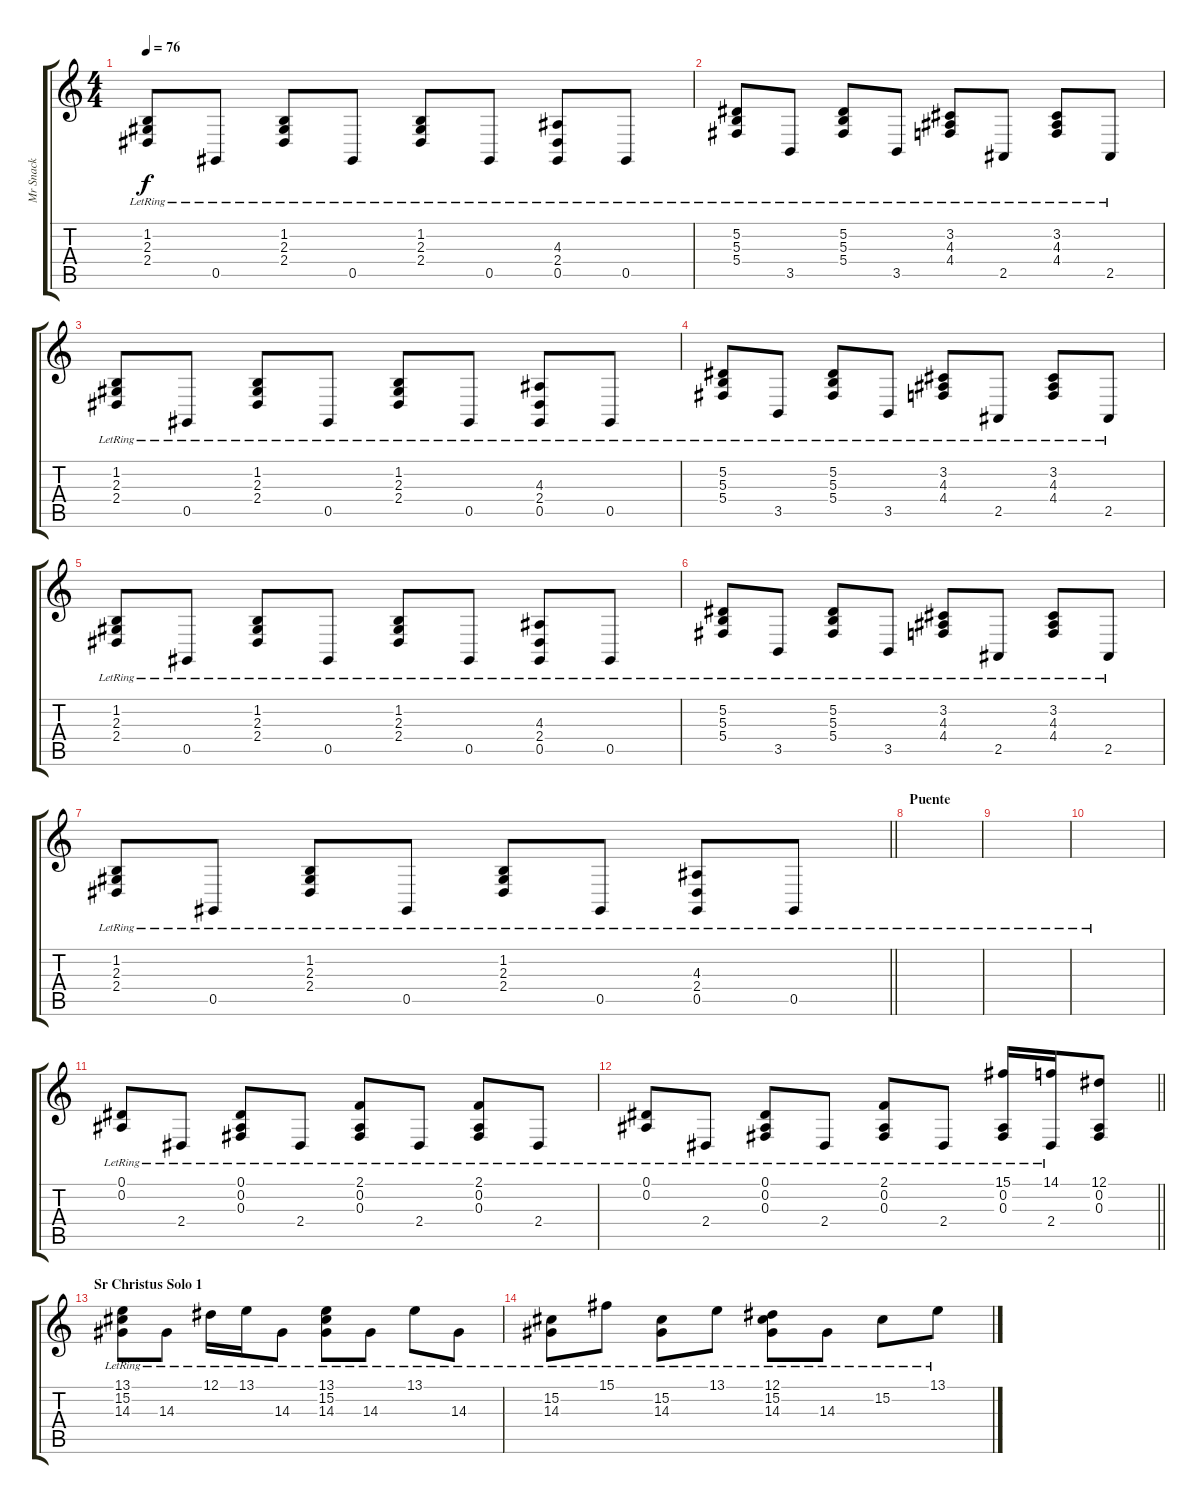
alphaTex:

\track ("Mr Snack" "Mr Snack") {instrument acousticgrandpiano}
\staff {score tabs}
\tuning (Eb4 Bb3 Gb3 Db3 Ab2 Eb2) {hide}
\ts (4 4)
\tempo 76
\clef g2
\ks c
(1.2{lr} 2.3{lr} 2.4{lr}).8{dy f} 0.5{lr}.8 (1.2{lr} 2.3{lr} 2.4{lr}).8 0.5{lr}.8 (1.2{lr} 2.3{lr} 2.4{lr}).8 0.5{lr}.8 (4.3{lr} 2.4{lr} 0.5{lr}).8 0.5{lr}.8 |
(5.2{lr} 5.3{lr} 5.4{lr}).8 3.5{lr}.8 (5.2{lr} 5.3{lr} 5.4{lr}).8 3.5{lr}.8 (3.2{lr} 4.3{lr} 4.4{lr}).8 2.5{lr}.8 (3.2{lr} 4.3{lr} 4.4{lr}).8 2.5{lr}.8 |
(1.2{lr} 2.3{lr} 2.4{lr}).8 0.5{lr}.8 (1.2{lr} 2.3{lr} 2.4{lr}).8 0.5{lr}.8 (1.2{lr} 2.3{lr} 2.4{lr}).8 0.5{lr}.8 (4.3{lr} 2.4{lr} 0.5{lr}).8 0.5{lr}.8 |
(5.2{lr} 5.3{lr} 5.4{lr}).8 3.5{lr}.8 (5.2{lr} 5.3{lr} 5.4{lr}).8 3.5{lr}.8 (3.2{lr} 4.3{lr} 4.4{lr}).8 2.5{lr}.8 (3.2{lr} 4.3{lr} 4.4{lr}).8 2.5{lr}.8 |
(1.2{lr} 2.3{lr} 2.4{lr}).8 0.5{lr}.8 (1.2{lr} 2.3{lr} 2.4{lr}).8 0.5{lr}.8 (1.2{lr} 2.3{lr} 2.4{lr}).8 0.5{lr}.8 (4.3{lr} 2.4{lr} 0.5{lr}).8 0.5{lr}.8 |
(5.2{lr} 5.3{lr} 5.4{lr}).8 3.5{lr}.8 (5.2{lr} 5.3{lr} 5.4{lr}).8 3.5{lr}.8 (3.2{lr} 4.3{lr} 4.4{lr}).8 2.5{lr}.8 (3.2{lr} 4.3{lr} 4.4{lr}).8 2.5{lr}.8 |
\barLineRight lightlight
(1.2{lr} 2.3{lr} 2.4{lr}).8 0.5{lr}.8 (1.2{lr} 2.3{lr} 2.4{lr}).8 0.5{lr}.8 (1.2{lr} 2.3{lr} 2.4{lr}).8 0.5{lr}.8 (4.3{lr} 2.4{lr} 0.5{lr}).8 0.5{lr}.8 |
\section ("" "Puente")
|
|
|
(0.1{lr} 0.2).8 2.4{lr}.8 (0.1{lr} 0.2{lr} 0.3{lr}).8 2.4{lr}.8 (2.1{lr} 0.2{lr} 0.3{lr}).8 2.4{lr}.8 (2.1{lr} 0.2{lr} 0.3{lr}).8 2.4{lr}.8 |
\barLineRight lightlight
(0.1{lr} 0.2).8 2.4{lr}.8 (0.1{lr} 0.2{lr} 0.3{lr}).8 2.4{lr}.8 (2.1{lr} 0.2{lr} 0.3{lr}).8 2.4{lr}.8 (15.1{lr} 0.2{lr} 0.3{lr}).16 (14.1 2.4{lr}).16 (12.1 0.2 0.3).8 |
\section ("" "Sr Christus Solo 1")
(13.1{lr} 15.2 14.3{lr}).8 14.3{lr}.8 12.1{lr}.16 13.1{lr}.16 14.3{lr}.8 (13.1{lr} 15.2{lr} 14.3{lr}).8 14.3{lr}.8 13.1{lr}.8 14.3{lr}.8 |
(15.2{lr} 14.3{lr}).8 15.1{lr}.8 (15.2{lr} 14.3{lr}).8 13.1{lr}.8 (12.1{lr} 15.2{lr} 14.3{lr}).8 14.3{lr}.8 15.2{lr}.8 13.1{lr}.8
